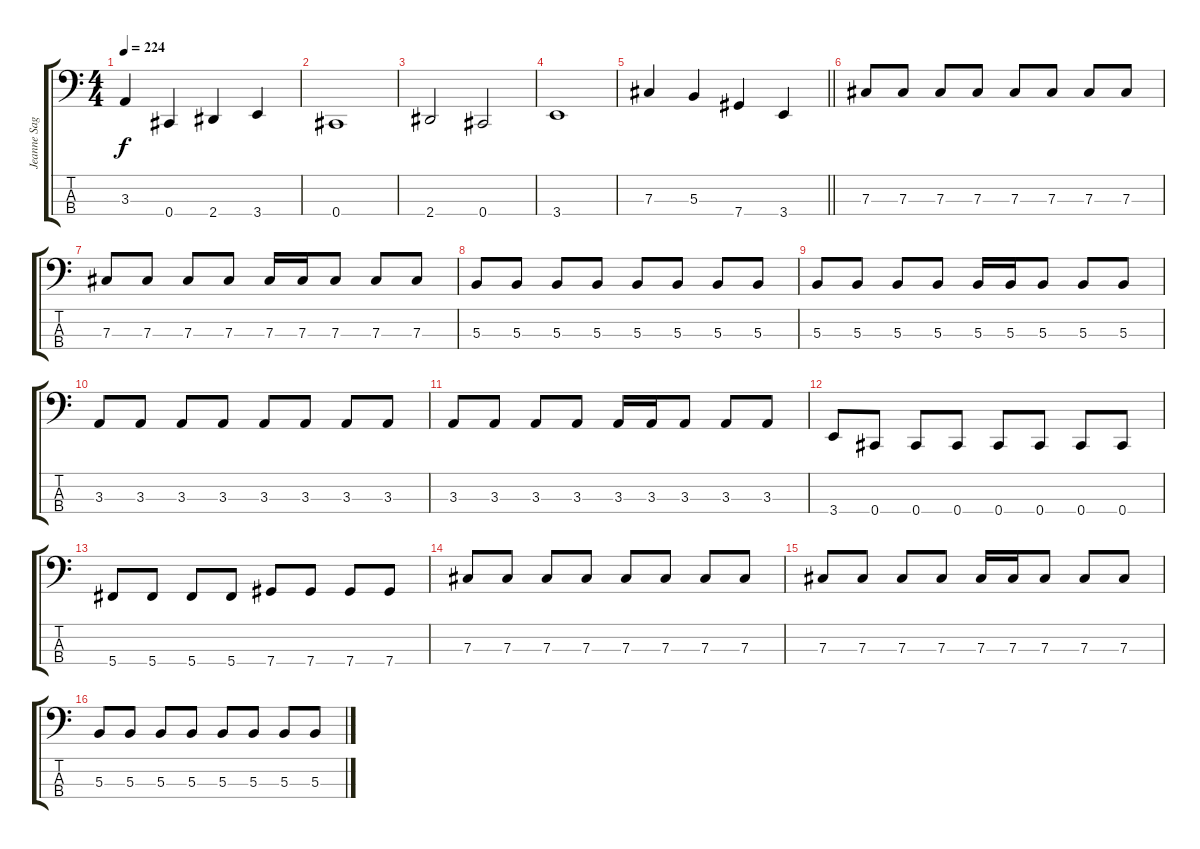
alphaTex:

\track ("Jeanne Sagan" "Jeanne Sag") {instrument electricbasspick}
\staff {score tabs}
\tuning (E2 B1 Gb1 Db1) {hide}
\ts (4 4)
\tempo 224
\clef f4
\ks c
3.3{t}.4{dy f} 0.4.4 2.4.4 3.4.4 |
0.4.1 |
2.4.2 0.4.2 |
3.4.1 |
\barLineRight lightlight
7.3.4 5.3.4 7.4.4 3.4.4 |
7.3.8 7.3.8 7.3.8 7.3.8 7.3.8 7.3.8 7.3.8 7.3.8 |
7.3.8 7.3.8 7.3.8 7.3.8 7.3.16 7.3.16 7.3.8 7.3.8 7.3.8 |
5.3.8 5.3.8 5.3.8 5.3.8 5.3.8 5.3.8 5.3.8 5.3.8 |
5.3.8 5.3.8 5.3.8 5.3.8 5.3.16 5.3.16 5.3.8 5.3.8 5.3.8 |
3.3.8 3.3.8 3.3.8 3.3.8 3.3.8 3.3.8 3.3.8 3.3.8 |
3.3.8 3.3.8 3.3.8 3.3.8 3.3.16 3.3.16 3.3.8 3.3.8 3.3.8 |
3.4.8 0.4.8 0.4.8 0.4.8 0.4.8 0.4.8 0.4.8 0.4.8 |
5.4.8 5.4.8 5.4.8 5.4.8 7.4.8 7.4.8 7.4.8 7.4.8 |
7.3.8 7.3.8 7.3.8 7.3.8 7.3.8 7.3.8 7.3.8 7.3.8 |
7.3.8 7.3.8 7.3.8 7.3.8 7.3.16 7.3.16 7.3.8 7.3.8 7.3.8 |
5.3.8 5.3.8 5.3.8 5.3.8 5.3.8 5.3.8 5.3.8 5.3.8
